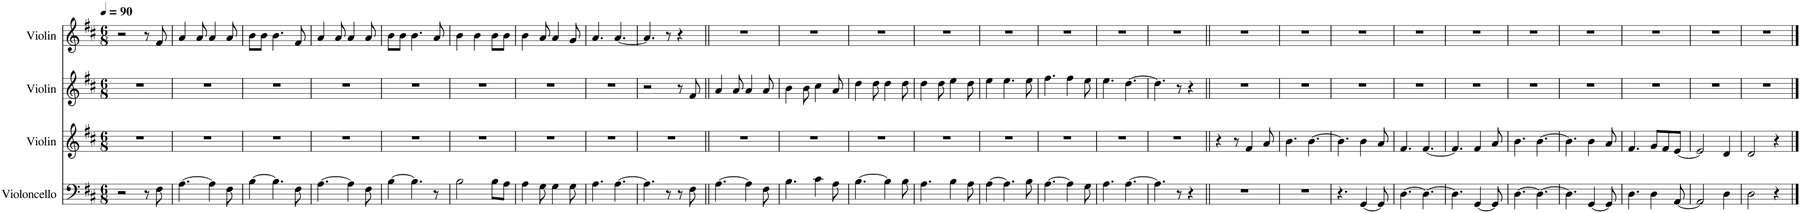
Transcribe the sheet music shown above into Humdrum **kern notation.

**kern	**kern	**kern	**kern
*part4	*part3	*part2	*part1
*staff4	*staff3	*staff2	*staff1
*I"Violoncello	*I"Violin	*I"Violin	*I"Violin
*I'Vc.	*I'Vln.	*I'Vln.	*I'Vln.
*clefF4	*clefG2	*clefG2	*clefG2
*k[f#c#]	*k[f#c#]	*k[f#c#]	*k[f#c#]
*M6/8	*M6/8	*M6/8	*M6/8
*MM90	*MM90	*MM90	*MM90
=1	=1	=1	=1
2r	2.r	2.r	2r
8r	.	.	8r
8F#\	.	.	8f#/
=2	=2	=2	=2
[4.A\	2.r	2.r	4a/
.	.	.	8a/
4A\]	.	.	4a/
8F#\	.	.	8a/
=3	=3	=3	=3
[4B\	2.r	2.r	8b\L
.	.	.	8b\J
4.B\]	.	.	4.b\
8F#\	.	.	8f#/
=4	=4	=4	=4
[4.A\	2.r	2.r	4a/
.	.	.	8a/
4A\]	.	.	4a/
8F#\	.	.	8a/
=5	=5	=5	=5
[4B\	2.r	2.r	8b\L
.	.	.	8b\J
4.B\]	.	.	4.b\
8r	.	.	8a/
=6	=6	=6	=6
2B\	2.r	2.r	4b\
.	.	.	4b\
8B\L	.	.	8b\L
8A\J	.	.	8b\J
=7	=7	=7	=7
4A\	2.r	2.r	4b\
8G\	.	.	8a/
4G\	.	.	4a/
8G\	.	.	8g/
=8	=8	=8	=8
4.A\	2.r	2.r	4.a/
[4.A\	.	.	[4.a/
=9	=9	=9	=9
4.A\]	2.r	2r	4.a/]
8r	.	.	8r
8r	.	8r	4r
8F#\	.	8f#/	.
=10||	=10||	=10||	=10||
[4.A\	2.r	4a/	2.r
.	.	8a/	.
4A\]	.	4a/	.
8F#\	.	8a/	.
=11	=11	=11	=11
4.B\	2.r	4b\	2.r
.	.	8b\	.
4c#\	.	4cc#\	.
8A\	.	8a/	.
=12	=12	=12	=12
[4.B\	2.r	4dd\	2.r
.	.	8dd\	.
4B\]	.	4dd\	.
8B\	.	8dd\	.
=13	=13	=13	=13
4.A\	2.r	4dd\	2.r
.	.	8dd\	.
4B\	.	4ee\	.
8A\	.	8dd\	.
=14	=14	=14	=14
[4A\	2.r	4ee\	2.r
4.A\]	.	4.ee\	.
8B\	.	8ee\	.
=15	=15	=15	=15
[4.A\	2.r	4.ff#\	2.r
4A\]	.	4ff#\	.
8G\	.	8ee\	.
=16	=16	=16	=16
4.A\	2.r	4.ee\	2.r
[4.A\	.	[4.dd\	.
=17	=17	=17	=17
4.A\]	2.r	4.dd\]	2.r
8r	.	8r	.
4r	.	4r	.
=18||	=18||	=18||	=18||
2.r	4r	2.r	2.r
.	8r	.	.
.	4f#/	.	.
.	8a/	.	.
=19	=19	=19	=19
2.r	4.b\	2.r	2.r
.	[4.b\	.	.
=20	=20	=20	=20
4.r	4.b\]	2.r	2.r
[4GG/	4b\	.	.
8GG/]	8a/	.	.
=21	=21	=21	=21
[4.D\	4.f#/	2.r	2.r
4.D\_	[4.f#/	.	.
=22	=22	=22	=22
4.D\]	4.f#/]	2.r	2.r
[4GG/	4f#/	.	.
8GG/]	8a/	.	.
=23	=23	=23	=23
[4.D\	4.b\	2.r	2.r
4.D\_	[4.b\	.	.
=24	=24	=24	=24
4.D\]	4.b\]	2.r	2.r
[4GG/	4b\	.	.
8GG/]	8a/	.	.
=25	=25	=25	=25
4.D\	4.f#/	2.r	2.r
4D\	8g/L	.	.
.	8f#/	.	.
[8AA/	[8e/J	.	.
=26	=26	=26	=26
2AA/]	2e/]	2.r	2.r
4D\	4d/	.	.
=27	=27	=27	=27
2D\	2d/	2.r	2.r
4r	4r	.	.
==	==	==	==
*-	*-	*-	*-
